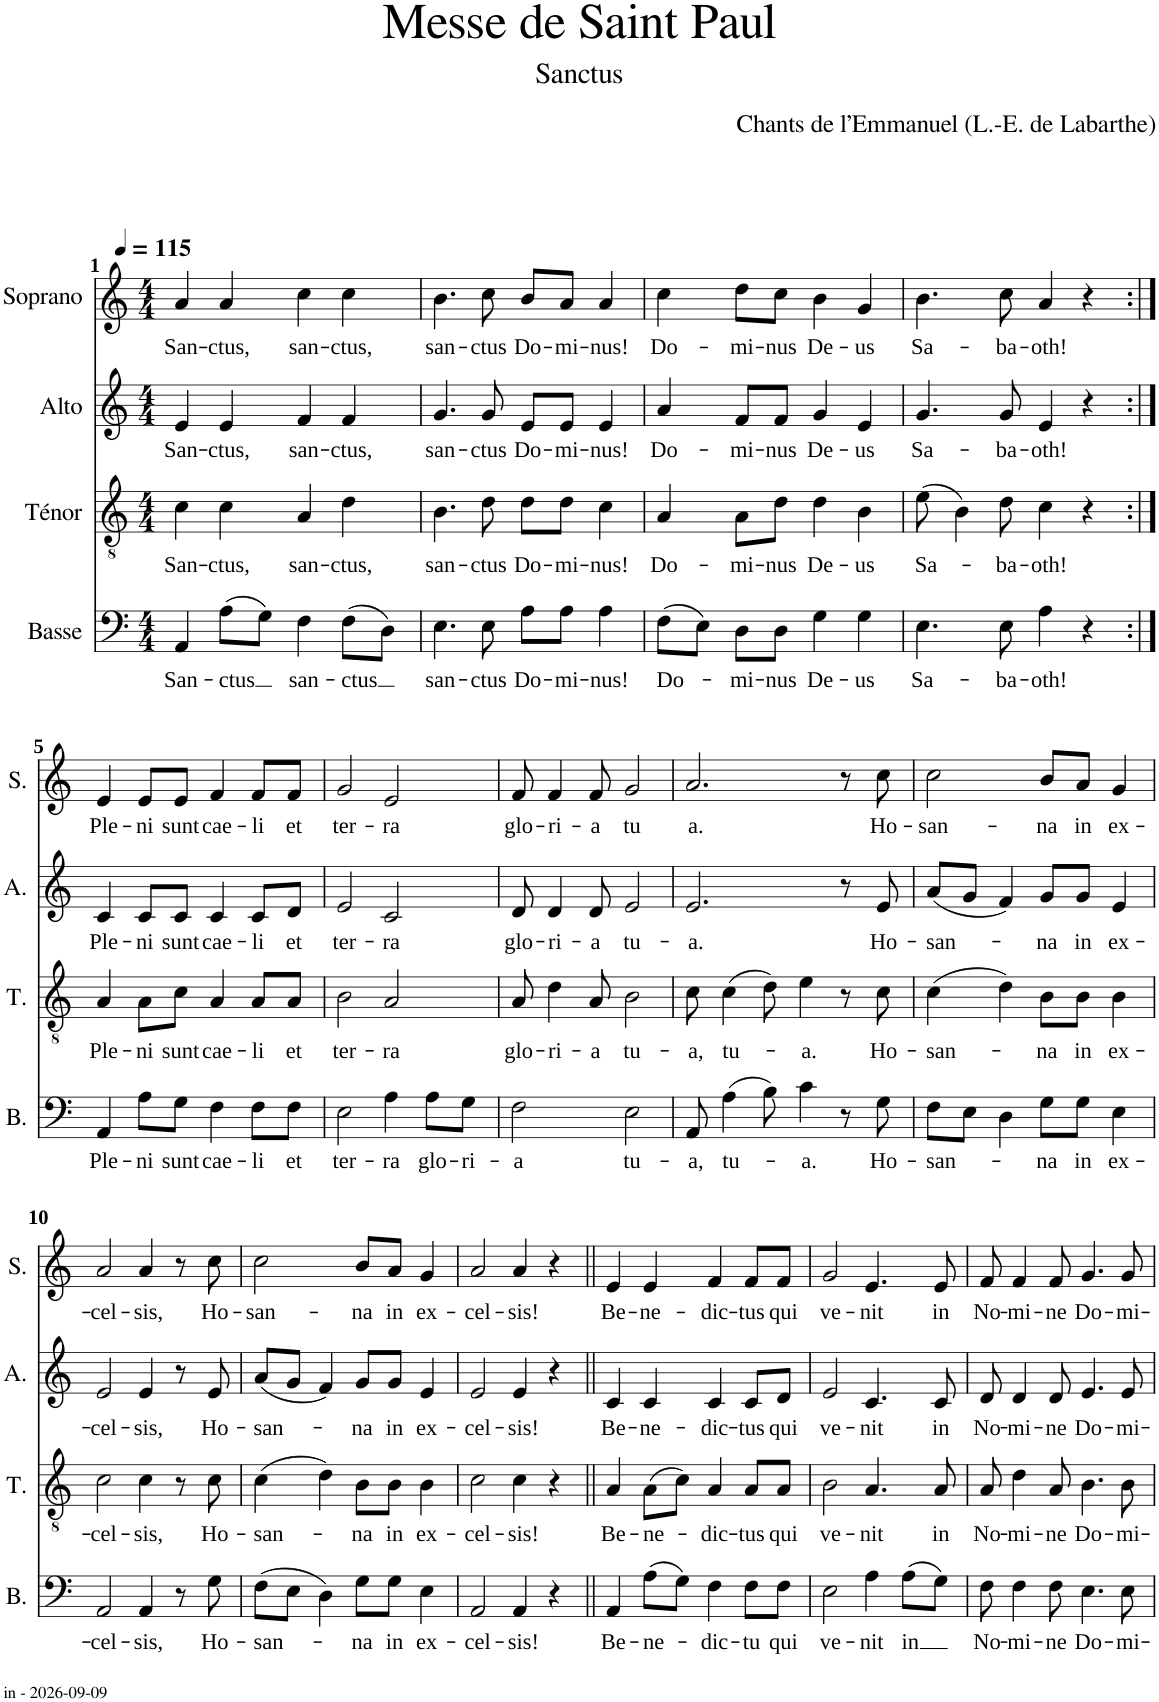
**kern	**text	**kern	**text	**kern	**text	**kern	**text
*part4	*part4	*part3	*part3	*part2	*part2	*part1	*part1
*staff4	*staff4	*staff3	*staff3	*staff2	*staff2	*staff1	*staff1
*I"Basse	*	*I"Ténor	*	*I"Alto	*	*I"Soprano	*
*I'B.	*	*I'T.	*	*I'A.	*	*I'S.	*
*clefF4	*	*clefGv2	*	*clefG2	*	*clefG2	*
*k[]	*	*k[]	*	*k[]	*	*k[]	*
*M4/4	*	*M4/4	*	*M4/4	*	*M4/4	*
*MM115	*	*MM115	*	*MM115	*	*MM115	*
=1	=1	=1	=1	=1	=1	=1	=1
!	!LO:LY:b	!	!LO:LY:b	!	!LO:LY:b	!	!LO:LY:b
4AA/	San-	4c\	San-	4e/	San-	4a/	San-
!	!LO:LY:b	!	!LO:LY:b	!	!LO:LY:b	!	!LO:LY:b
(8A\L	-ctus	4c\	-ctus,	4e/	-ctus,	4a/	-ctus,
8G\J)	.	.	.	.	.	.	.
!	!LO:LY:b	!	!LO:LY:b	!	!LO:LY:b	!	!LO:LY:b
4F\	san-	4A/	san-	4f/	san-	4cc\	san-
!	!LO:LY:b	!	!LO:LY:b	!	!LO:LY:b	!	!LO:LY:b
(8F\L	-ctus	4d\	-ctus,	4f/	-ctus,	4cc\	-ctus,
8D\J)	.	.	.	.	.	.	.
=2	=2	=2	=2	=2	=2	=2	=2
!	!LO:LY:b	!	!LO:LY:b	!	!LO:LY:b	!	!LO:LY:b
4.E\	san-	4.B\	san-	4.g/	san-	4.b\	san-
!	!LO:LY:b	!	!LO:LY:b	!	!LO:LY:b	!	!LO:LY:b
8E\	-ctus	8d\	-ctus	8g/	-ctus	8cc\	-ctus
!	!LO:LY:b	!	!LO:LY:b	!	!LO:LY:b	!	!LO:LY:b
8A\L	Do-	8d\L	Do-	8e/L	Do-	8b/L	Do-
!	!LO:LY:b	!	!LO:LY:b	!	!LO:LY:b	!	!LO:LY:b
8A\J	-mi-	8d\J	-mi-	8e/J	-mi-	8a/J	-mi-
!	!LO:LY:b	!	!LO:LY:b	!	!LO:LY:b	!	!LO:LY:b
4A\	-nus!	4c\	-nus!	4e/	-nus!	4a/	-nus!
=3	=3	=3	=3	=3	=3	=3	=3
!	!LO:LY:b	!	!LO:LY:b	!	!LO:LY:b	!	!LO:LY:b
(8F\L	Do-	4A/	Do-	4a/	Do-	4cc\	Do-
8E\J)	.	.	.	.	.	.	.
!	!LO:LY:b	!	!LO:LY:b	!	!LO:LY:b	!	!LO:LY:b
8D\L	-mi-	8A\L	-mi-	8f/L	-mi-	8dd\L	-mi-
!	!LO:LY:b	!	!LO:LY:b	!	!LO:LY:b	!	!LO:LY:b
8D\J	-nus	8d\J	-nus	8f/J	-nus	8cc\J	-nus
!	!LO:LY:b	!	!LO:LY:b	!	!LO:LY:b	!	!LO:LY:b
4G\	De-	4d\	De-	4g/	De-	4b\	De-
!	!LO:LY:b	!	!LO:LY:b	!	!LO:LY:b	!	!LO:LY:b
4G\	-us	4B\	-us	4e/	-us	4g/	-us
=4	=4	=4	=4	=4	=4	=4	=4
!	!LO:LY:b	!	!LO:LY:b	!	!LO:LY:b	!	!LO:LY:b
4.E\	Sa-	(8e\	Sa-	4.g/	Sa-	4.b\	Sa-
.	.	4B\)	.	.	.	.	.
!	!LO:LY:b	!	!LO:LY:b	!	!LO:LY:b	!	!LO:LY:b
8E\	-ba-	8d\	-ba-	8g/	-ba-	8cc\	-ba-
!	!LO:LY:b	!	!LO:LY:b	!	!LO:LY:b	!	!LO:LY:b
4A\	-oth!	4c\	-oth!	4e/	-oth!	4a/	-oth!
4r	.	4r	.	4r	.	4r	.
!!LO:LB:g=z
=5:|!	=5:|!	=5:|!	=5:|!	=5:|!	=5:|!	=5:|!	=5:|!
!	!LO:LY:b	!	!LO:LY:b	!	!LO:LY:b	!	!LO:LY:b
4AA/	Ple-	4A/	Ple-	4c/	Ple-	4e/	Ple-
!	!LO:LY:b	!	!LO:LY:b	!	!LO:LY:b	!	!LO:LY:b
8A\L	-ni	8A\L	-ni	8c/L	-ni	8e/L	-ni
!	!LO:LY:b	!	!LO:LY:b	!	!LO:LY:b	!	!LO:LY:b
8G\J	sunt	8c\J	sunt	8c/J	sunt	8e/J	sunt
!	!LO:LY:b	!	!LO:LY:b	!	!LO:LY:b	!	!LO:LY:b
4F\	cae-	4A/	cae-	4c/	cae-	4f/	cae-
!	!LO:LY:b	!	!LO:LY:b	!	!LO:LY:b	!	!LO:LY:b
8F\L	-li	8A/L	-li	8c/L	-li	8f/L	-li
!	!LO:LY:b	!	!LO:LY:b	!	!LO:LY:b	!	!LO:LY:b
8F\J	et	8A/J	et	8d/J	et	8f/J	et
=6	=6	=6	=6	=6	=6	=6	=6
!	!LO:LY:b	!	!LO:LY:b	!	!LO:LY:b	!	!LO:LY:b
2E\	ter-	2B\	ter-	2e/	ter-	2g/	ter-
!	!LO:LY:b	!	!LO:LY:b	!	!LO:LY:b	!	!LO:LY:b
4A\	-ra	2A/	-ra	2c/	-ra	2e/	-ra
!	!LO:LY:b	!	!	!	!	!	!
8A\L	glo-	.	.	.	.	.	.
!	!LO:LY:b	!	!	!	!	!	!
8G\J	-ri-	.	.	.	.	.	.
=7	=7	=7	=7	=7	=7	=7	=7
!	!LO:LY:b	!	!LO:LY:b	!	!LO:LY:b	!	!LO:LY:b
2F\	-a	8A/	glo-	8d/	glo-	8f/	glo-
!	!	!	!LO:LY:b	!	!LO:LY:b	!	!LO:LY:b
.	.	4d\	-ri-	4d/	-ri-	4f/	-ri-
!	!	!	!LO:LY:b	!	!LO:LY:b	!	!LO:LY:b
.	.	8A/	-a	8d/	-a	8f/	-a
!	!LO:LY:b	!	!LO:LY:b	!	!LO:LY:b	!	!LO:LY:b
2E\	tu-	2B\	tu-	2e/	tu-	2g/	tu
=8	=8	=8	=8	=8	=8	=8	=8
!	!LO:LY:b	!	!LO:LY:b	!	!LO:LY:b	!	!LO:LY:b
8AA/	-a,	8c\	-a,	2.e/	-a.	2.a/	a.
!	!LO:LY:b	!	!LO:LY:b	!	!	!	!
(4A\	tu-	(4c\	tu-	.	.	.	.
8B\)	.	8d\)	.	.	.	.	.
!	!LO:LY:b	!	!LO:LY:b	!	!	!	!
4c\	-a.	4e\	-a.	.	.	.	.
8r	.	8r	.	8r	.	8r	.
!	!LO:LY:b	!	!LO:LY:b	!	!LO:LY:b	!	!LO:LY:b
8G\	Ho-	8c\	Ho-	8e/	Ho-	8cc\	Ho-
=9	=9	=9	=9	=9	=9	=9	=9
!	!LO:LY:b	!	!LO:LY:b	!	!LO:LY:b	!	!LO:LY:b
8F\L	-san-	(4c\	-san-	(8a/L	-san-	2cc\	-san-
8E\J	.	.	.	8g/J	.	.	.
4D\	.	4d\)	.	4f/)	.	.	.
!	!LO:LY:b	!	!LO:LY:b	!	!LO:LY:b	!	!LO:LY:b
8G\L	-na	8B\L	-na	8g/L	-na	8b/L	-na
!	!LO:LY:b	!	!LO:LY:b	!	!LO:LY:b	!	!LO:LY:b
8G\J	in	8B\J	in	8g/J	in	8a/J	in
!	!LO:LY:b	!	!LO:LY:b	!	!LO:LY:b	!	!LO:LY:b
4E\	ex-	4B\	ex-	4e/	ex-	4g/	ex-
!!LO:LB:g=z
=10	=10	=10	=10	=10	=10	=10	=10
!	!LO:LY:b	!	!LO:LY:b	!	!LO:LY:b	!	!LO:LY:b
2AA/	-cel-	2c\	-cel-	2e/	-cel-	2a/	-cel-
!	!LO:LY:b	!	!LO:LY:b	!	!LO:LY:b	!	!LO:LY:b
4AA/	-sis,	4c\	-sis,	4e/	-sis,	4a/	-sis,
8r	.	8r	.	8r	.	8r	.
!	!LO:LY:b	!	!LO:LY:b	!	!LO:LY:b	!	!LO:LY:b
8G\	Ho-	8c\	Ho-	8e/	Ho-	8cc\	Ho-
=11	=11	=11	=11	=11	=11	=11	=11
!	!LO:LY:b	!	!LO:LY:b	!	!LO:LY:b	!	!LO:LY:b
(8F\L	-san-	(4c\	-san-	(8a/L	-san-	2cc\	-san-
8E\J	.	.	.	8g/J	.	.	.
4D\)	.	4d\)	.	4f/)	.	.	.
!	!LO:LY:b	!	!LO:LY:b	!	!LO:LY:b	!	!LO:LY:b
8G\L	-na	8B\L	-na	8g/L	-na	8b/L	-na
!	!LO:LY:b	!	!LO:LY:b	!	!LO:LY:b	!	!LO:LY:b
8G\J	in	8B\J	in	8g/J	in	8a/J	in
!	!LO:LY:b	!	!LO:LY:b	!	!LO:LY:b	!	!LO:LY:b
4E\	ex-	4B\	ex-	4e/	ex-	4g/	ex-
=12	=12	=12	=12	=12	=12	=12	=12
!	!LO:LY:b	!	!LO:LY:b	!	!LO:LY:b	!	!LO:LY:b
2AA/	-cel-	2c\	-cel-	2e/	-cel-	2a/	-cel-
!	!LO:LY:b	!	!LO:LY:b	!	!LO:LY:b	!	!LO:LY:b
4AA/	-sis!	4c\	-sis!	4e/	-sis!	4a/	-sis!
4r	.	4r	.	4r	.	4r	.
=13||	=13||	=13||	=13||	=13||	=13||	=13||	=13||
!	!LO:LY:b	!	!LO:LY:b	!	!LO:LY:b	!	!LO:LY:b
4AA/	Be-	4A/	Be-	4c/	Be-	4e/	Be-
!	!LO:LY:b	!	!LO:LY:b	!	!LO:LY:b	!	!LO:LY:b
(8A\L	-ne-	(8A\L	-ne-	4c/	-ne-	4e/	-ne-
8G\J)	.	8c\J)	.	.	.	.	.
!	!LO:LY:b	!	!LO:LY:b	!	!LO:LY:b	!	!LO:LY:b
4F\	-dic-	4A/	-dic-	4c/	-dic-	4f/	-dic-
!	!LO:LY:b	!	!LO:LY:b	!	!LO:LY:b	!	!LO:LY:b
8F\L	-tu	8A/L	-tus	8c/L	-tus	8f/L	-tus
!	!LO:LY:b	!	!LO:LY:b	!	!LO:LY:b	!	!LO:LY:b
8F\J	qui	8A/J	qui	8d/J	qui	8f/J	qui
=14	=14	=14	=14	=14	=14	=14	=14
!	!LO:LY:b	!	!LO:LY:b	!	!LO:LY:b	!	!LO:LY:b
2E\	ve-	2B\	ve-	2e/	ve-	2g/	ve-
!	!LO:LY:b	!	!LO:LY:b	!	!LO:LY:b	!	!LO:LY:b
4A\	-nit	4.A/	-nit	4.c/	-nit	4.e/	-nit
!	!LO:LY:b	!	!	!	!	!	!
(8A\L	in	.	.	.	.	.	.
!	!	!	!LO:LY:b	!	!LO:LY:b	!	!LO:LY:b
8G\J)	.	8A/	in	8c/	in	8e/	in
=15	=15	=15	=15	=15	=15	=15	=15
!	!LO:LY:b	!	!LO:LY:b	!	!LO:LY:b	!	!LO:LY:b
8F\	No-	8A/	No-	8d/	No-	8f/	No-
!	!LO:LY:b	!	!LO:LY:b	!	!LO:LY:b	!	!LO:LY:b
4F\	-mi-	4d\	-mi-	4d/	-mi-	4f/	-mi-
!	!LO:LY:b	!	!LO:LY:b	!	!LO:LY:b	!	!LO:LY:b
8F\	-ne	8A/	-ne	8d/	-ne	8f/	-ne
!	!LO:LY:b	!	!LO:LY:b	!	!LO:LY:b	!	!LO:LY:b
4.E\	Do-	4.B\	Do-	4.e/	Do-	4.g/	Do-
!	!LO:LY:b	!	!LO:LY:b	!	!LO:LY:b	!	!LO:LY:b
8E\	-mi-	8B\	-mi-	8e/	-mi-	8g/	-mi-
=	=	=	=	=	=	=	=
*-	*-	*-	*-	*-	*-	*-	*-
